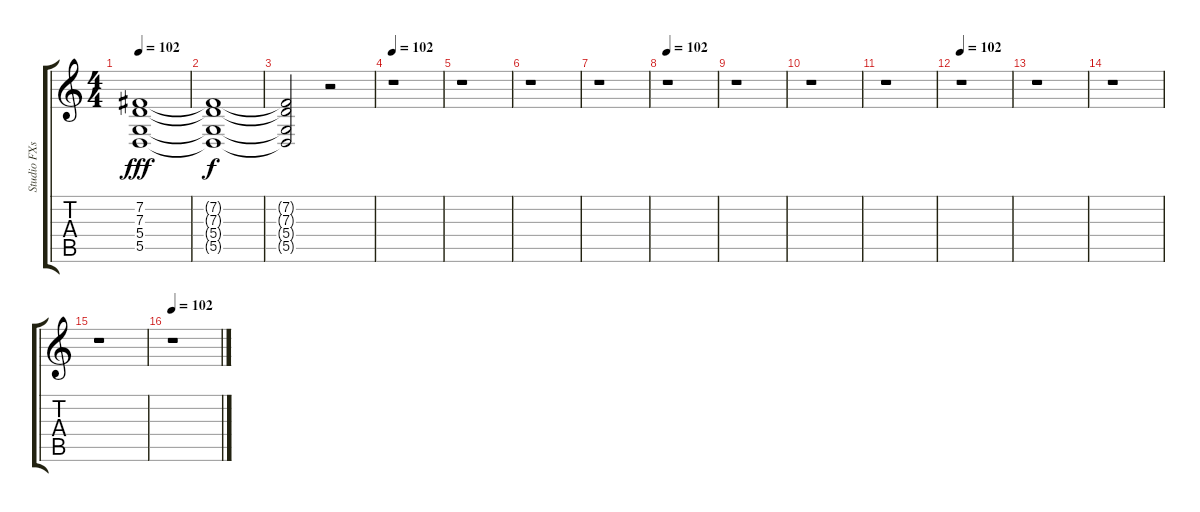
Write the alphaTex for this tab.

\track ("Studio FXs" "Studio FXs") {instrument reversecymbal}
\staff {score tabs}
\tuning (E4 B3 G3 D3 A2 E2) {hide}
\ts (4 4)
\tempo 102
\clef g2
\ks c
(7.2 7.3 5.4 5.5).1{dy fff volume 16 instrument applause} |
(7.2{t} 7.3{t} 5.4{t} 5.5{t}).1{dy f} |
(7.2{t} 7.3{t} 5.4{t} 5.5{t}).2 r.2 |
\tempo 102
r.1 |
r.1 |
r.1 |
r.1 |
\tempo 102
r.1 |
r.1 |
r.1 |
r.1 |
\tempo 102
r.1 |
r.1 |
r.1 |
r.1 |
\tempo 102
r.1
